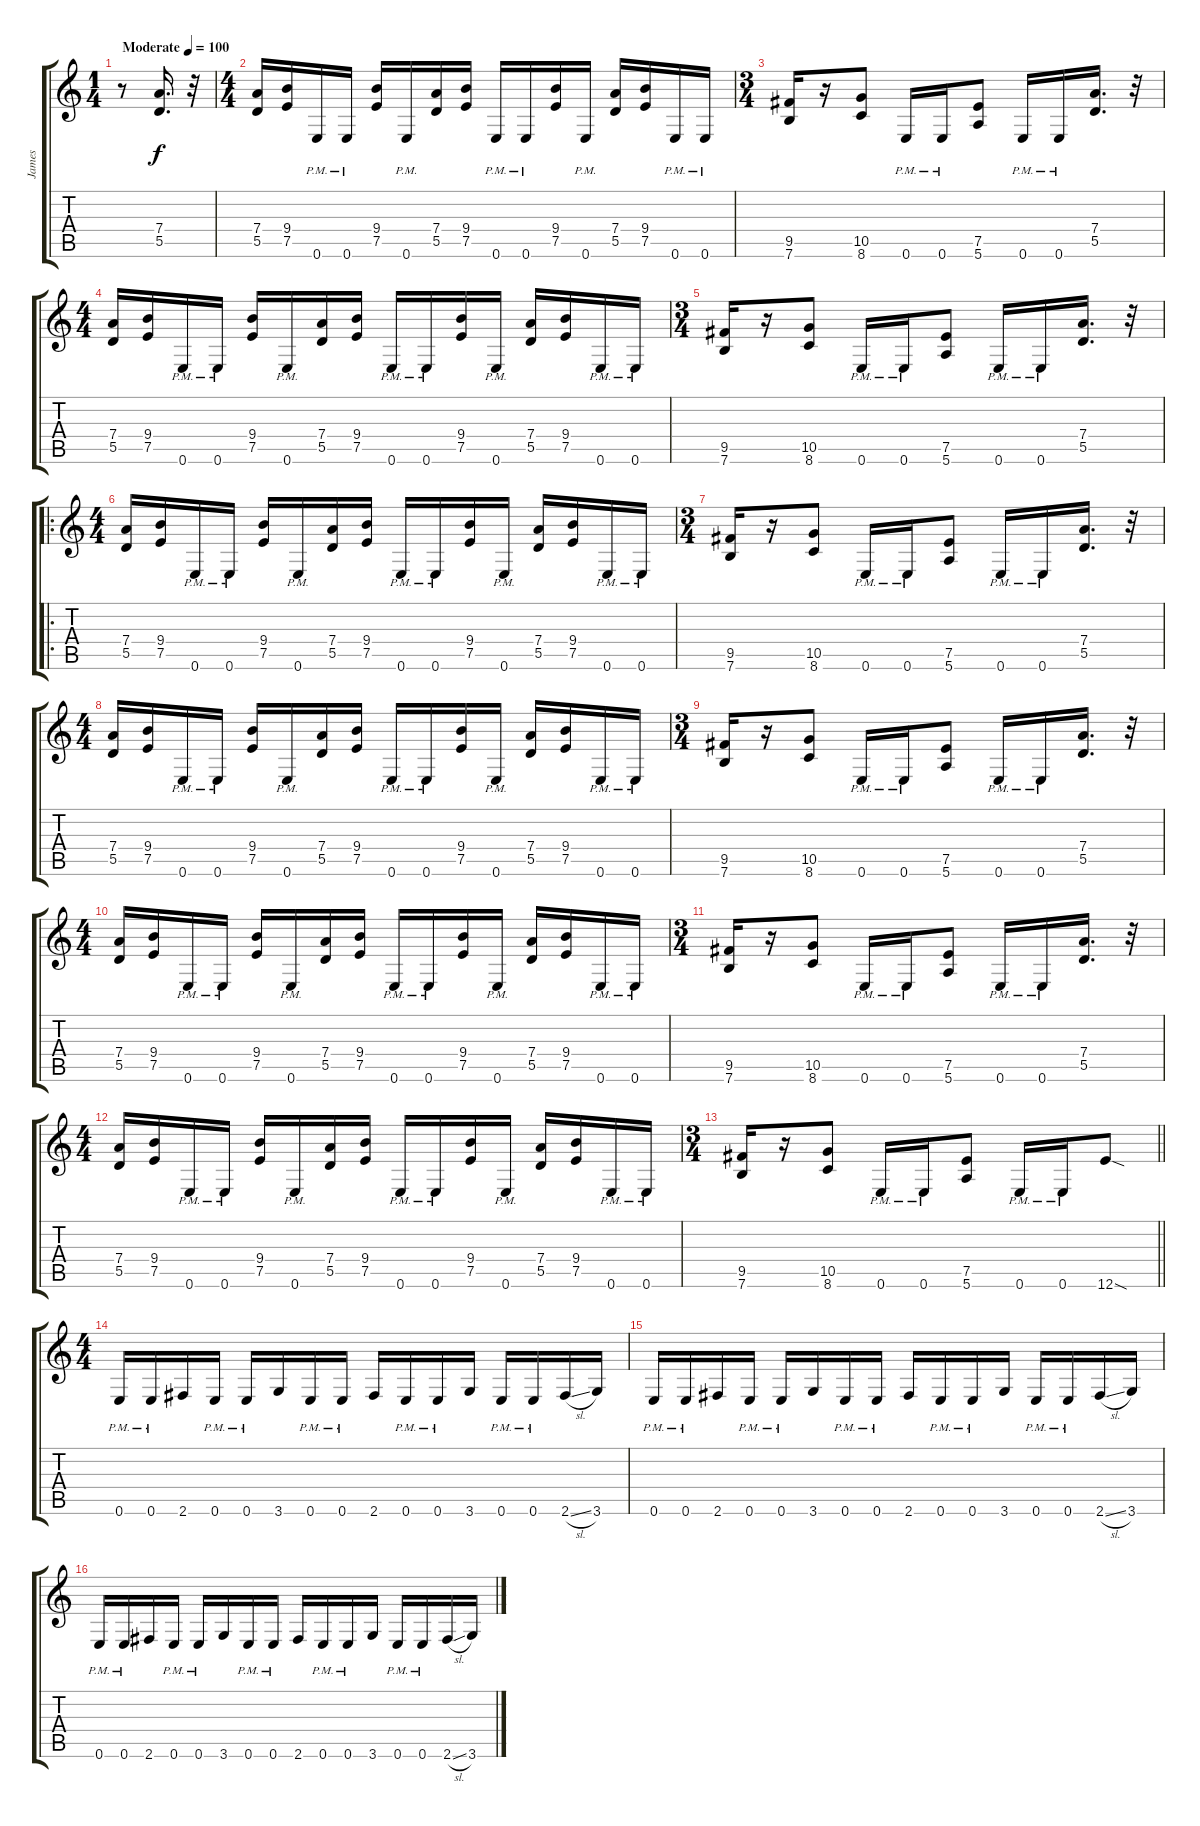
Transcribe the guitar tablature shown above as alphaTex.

\track ("James" "James") {instrument distortionguitar}
\staff {score tabs}
\tuning (E4 B3 G3 D3 A2 E2) {hide}
\ts (1 4)
\tempo (100 "Moderate")
\clef g2
\ks c
r.8{dy f instrument distortionguitar} (7.4 5.5).16{d} r.32 |
\ts (4 4)
(7.4 5.5).16 (9.4 7.5).16 0.6{pm}.16 0.6{pm}.16 (9.4 7.5).16 0.6{pm}.16 (7.4 5.5).16 (9.4 7.5).16 0.6{pm}.16 0.6{pm}.16 (9.4 7.5).16 0.6{pm}.16 (7.4 5.5).16 (9.4 7.5).16 0.6{pm}.16 0.6{pm}.16 |
\ts (3 4)
(9.5 7.6).16 r.16 (10.5 8.6).8 0.6{pm}.16 0.6{pm}.16 (7.5 5.6).8 0.6{pm}.16 0.6{pm}.16 (7.4 5.5).16{d} r.32 |
\ts (4 4)
(7.4 5.5).16 (9.4 7.5).16 0.6{pm}.16 0.6{pm}.16 (9.4 7.5).16 0.6{pm}.16 (7.4 5.5).16 (9.4 7.5).16 0.6{pm}.16 0.6{pm}.16 (9.4 7.5).16 0.6{pm}.16 (7.4 5.5).16 (9.4 7.5).16 0.6{pm}.16 0.6{pm}.16 |
\ts (3 4)
(9.5 7.6).16 r.16 (10.5 8.6).8 0.6{pm}.16 0.6{pm}.16 (7.5 5.6).8 0.6{pm}.16 0.6{pm}.16 (7.4 5.5).16{d} r.32 |
\ro
\ts (4 4)
(7.4 5.5).16 (9.4 7.5).16 0.6{pm}.16 0.6{pm}.16 (9.4 7.5).16 0.6{pm}.16 (7.4 5.5).16 (9.4 7.5).16 0.6{pm}.16 0.6{pm}.16 (9.4 7.5).16 0.6{pm}.16 (7.4 5.5).16 (9.4 7.5).16 0.6{pm}.16 0.6{pm}.16 |
\ts (3 4)
(9.5 7.6).16 r.16 (10.5 8.6).8 0.6{pm}.16 0.6{pm}.16 (7.5 5.6).8 0.6{pm}.16 0.6{pm}.16 (7.4 5.5).16{d} r.32 |
\ts (4 4)
(7.4 5.5).16 (9.4 7.5).16 0.6{pm}.16 0.6{pm}.16 (9.4 7.5).16 0.6{pm}.16 (7.4 5.5).16 (9.4 7.5).16 0.6{pm}.16 0.6{pm}.16 (9.4 7.5).16 0.6{pm}.16 (7.4 5.5).16 (9.4 7.5).16 0.6{pm}.16 0.6{pm}.16 |
\ts (3 4)
(9.5 7.6).16 r.16 (10.5 8.6).8 0.6{pm}.16 0.6{pm}.16 (7.5 5.6).8 0.6{pm}.16 0.6{pm}.16 (7.4 5.5).16{d} r.32 |
\ts (4 4)
(7.4 5.5).16 (9.4 7.5).16 0.6{pm}.16 0.6{pm}.16 (9.4 7.5).16 0.6{pm}.16 (7.4 5.5).16 (9.4 7.5).16 0.6{pm}.16 0.6{pm}.16 (9.4 7.5).16 0.6{pm}.16 (7.4 5.5).16 (9.4 7.5).16 0.6{pm}.16 0.6{pm}.16 |
\ts (3 4)
(9.5 7.6).16 r.16 (10.5 8.6).8 0.6{pm}.16 0.6{pm}.16 (7.5 5.6).8 0.6{pm}.16 0.6{pm}.16 (7.4 5.5).16{d} r.32 |
\ts (4 4)
(7.4 5.5).16 (9.4 7.5).16 0.6{pm}.16 0.6{pm}.16 (9.4 7.5).16 0.6{pm}.16 (7.4 5.5).16 (9.4 7.5).16 0.6{pm}.16 0.6{pm}.16 (9.4 7.5).16 0.6{pm}.16 (7.4 5.5).16 (9.4 7.5).16 0.6{pm}.16 0.6{pm}.16 |
\ts (3 4)
\barLineRight lightlight
(9.5 7.6).16 r.16 (10.5 8.6).8 0.6{pm}.16 0.6{pm}.16 (7.5 5.6).8 0.6{pm}.16 0.6{pm}.16 12.6{sod}.8 |
\ts (4 4)
\section ("" "")
0.6{pm}.16 0.6{pm}.16 2.6.16 0.6{pm}.16 0.6{pm}.16 3.6.16 0.6{pm}.16 0.6{pm}.16 2.6.16 0.6{pm}.16 0.6{pm}.16 3.6.16 0.6{pm}.16 0.6{pm}.16 2.6{sl}.16 3.6.16 |
0.6{pm}.16 0.6{pm}.16 2.6.16 0.6{pm}.16 0.6{pm}.16 3.6.16 0.6{pm}.16 0.6{pm}.16 2.6.16 0.6{pm}.16 0.6{pm}.16 3.6.16 0.6{pm}.16 0.6{pm}.16 2.6{sl}.16 3.6.16 |
0.6{pm}.16 0.6{pm}.16 2.6.16 0.6{pm}.16 0.6{pm}.16 3.6.16 0.6{pm}.16 0.6{pm}.16 2.6.16 0.6{pm}.16 0.6{pm}.16 3.6.16 0.6{pm}.16 0.6{pm}.16 2.6{sl}.16 3.6.16
